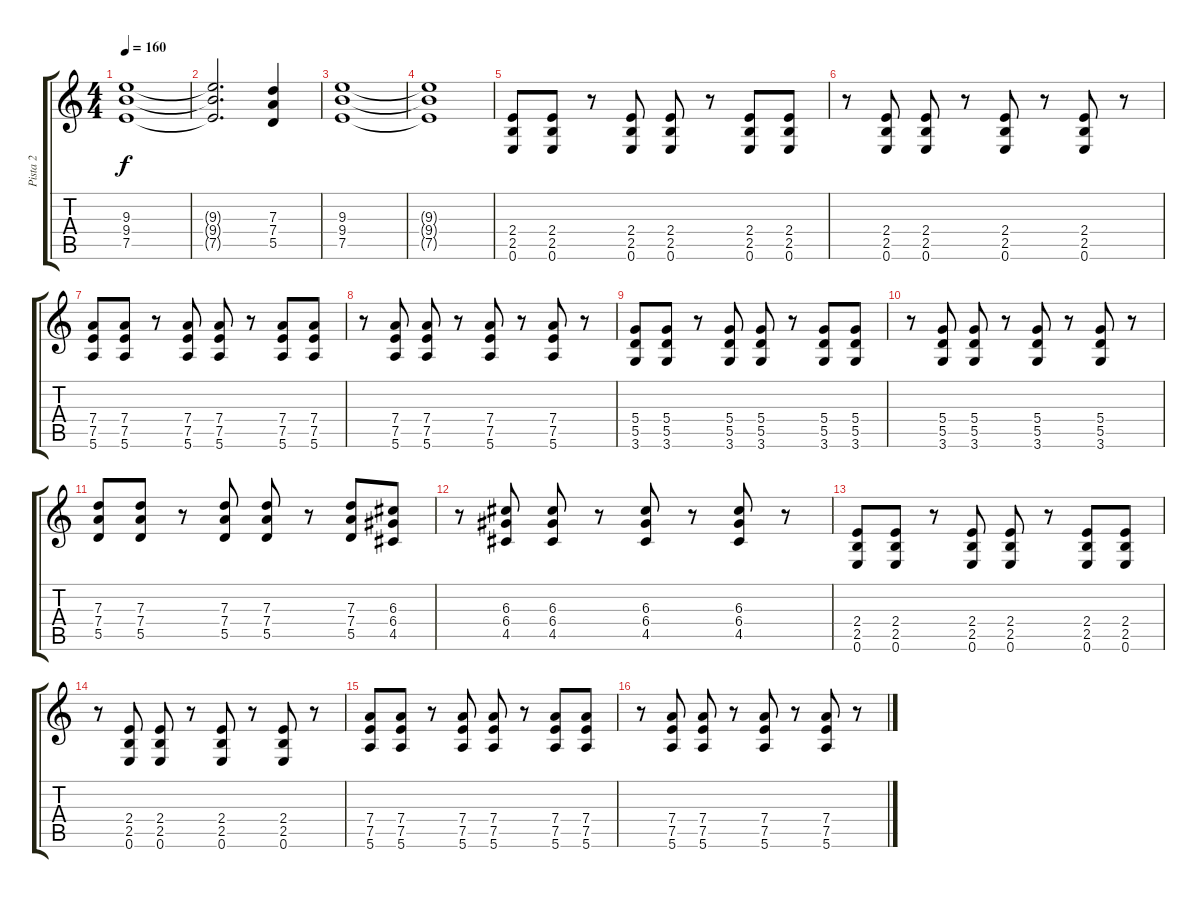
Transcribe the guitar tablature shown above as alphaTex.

\track ("Pista 2" "Pista 2") {instrument electricguitarjazz}
\staff {score tabs}
\tuning (E4 B3 G3 D3 A2 E2) {hide}
\ts (4 4)
\tempo 160
\clef g2
\ks c
(9.3 9.4 7.5).1{dy f} |
(9.3{t} 9.4{t} 7.5{t}).2{d} (7.3 7.4 5.5).4 |
(9.3 9.4 7.5).1 |
(9.3{t} 9.4{t} 7.5{t}).1 |
(2.4 2.5 0.6).8 (2.4 2.5 0.6).8 r.8 (2.4 2.5 0.6).8 (2.4 2.5 0.6).8 r.8 (2.4 2.5 0.6).8 (2.4 2.5 0.6).8 |
r.8 (2.4 2.5 0.6).8 (2.4 2.5 0.6).8 r.8 (2.4 2.5 0.6).8 r.8 (2.4 2.5 0.6).8 r.8 |
(7.4 7.5 5.6).8 (7.4 7.5 5.6).8 r.8 (7.4 7.5 5.6).8 (7.4 7.5 5.6).8 r.8 (7.4 7.5 5.6).8 (7.4 7.5 5.6).8 |
r.8 (7.4 7.5 5.6).8 (7.4 7.5 5.6).8 r.8 (7.4 7.5 5.6).8 r.8 (7.4 7.5 5.6).8 r.8 |
(5.4 5.5 3.6).8 (5.4 5.5 3.6).8 r.8 (5.4 5.5 3.6).8 (5.4 5.5 3.6).8 r.8 (5.4 5.5 3.6).8 (5.4 5.5 3.6).8 |
r.8 (5.4 5.5 3.6).8 (5.4 5.5 3.6).8 r.8 (5.4 5.5 3.6).8 r.8 (5.4 5.5 3.6).8 r.8 |
(7.3 7.4 5.5).8 (7.3 7.4 5.5).8 r.8 (7.3 7.4 5.5).8 (7.3 7.4 5.5).8 r.8 (7.3 7.4 5.5).8 (6.3 6.4 4.5).8 |
r.8 (6.3 6.4 4.5).8 (6.3 6.4 4.5).8 r.8 (6.3 6.4 4.5).8 r.8 (6.3 6.4 4.5).8 r.8 |
(2.4 2.5 0.6).8 (2.4 2.5 0.6).8 r.8 (2.4 2.5 0.6).8 (2.4 2.5 0.6).8 r.8 (2.4 2.5 0.6).8 (2.4 2.5 0.6).8 |
r.8 (2.4 2.5 0.6).8 (2.4 2.5 0.6).8 r.8 (2.4 2.5 0.6).8 r.8 (2.4 2.5 0.6).8 r.8 |
(7.4 7.5 5.6).8 (7.4 7.5 5.6).8 r.8 (7.4 7.5 5.6).8 (7.4 7.5 5.6).8 r.8 (7.4 7.5 5.6).8 (7.4 7.5 5.6).8 |
r.8 (7.4 7.5 5.6).8 (7.4 7.5 5.6).8 r.8 (7.4 7.5 5.6).8 r.8 (7.4 7.5 5.6).8 r.8
